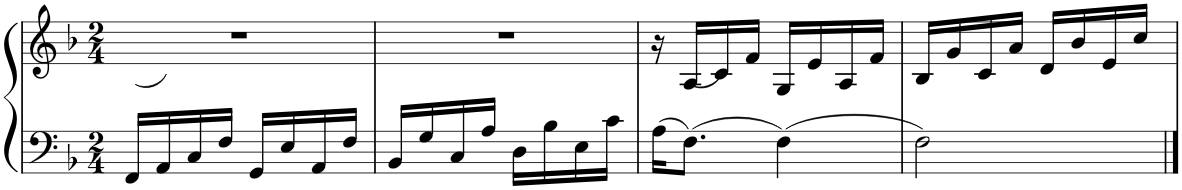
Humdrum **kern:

**kern	**kern
*part1	*part1
*staff2	*staff1
*I"Piano	*
*I'Pno.	*
*clefF4	*clefG2
*k[b-]	*k[b-]
*M2/4	*M2/4
=1	=1
16FF/LL	2r
16AA/	.
16C/	.
16F/JJ	.
16GG/LL	.
16E/	.
16AA/	.
16F/JJ	.
=2	=2
16BB-/LL	2r
16G/	.
16C/	.
16A/JJ	.
16D\LL	.
16B-\	.
16E\	.
16c\JJ	.
=3	=3
16A\KL	16r
8.F\J	(16A/LL
.	16c/)
.	16f/JJ
4F\	16G/LL
.	16e/
.	16A/
.	16f/JJ
=4	=4
2F\	16B-/LL
.	16g/
.	16c/
.	16a/JJ
.	16d/LL
.	16b-/
.	16e/
.	16cc/JJ
=	=
*-	*-
